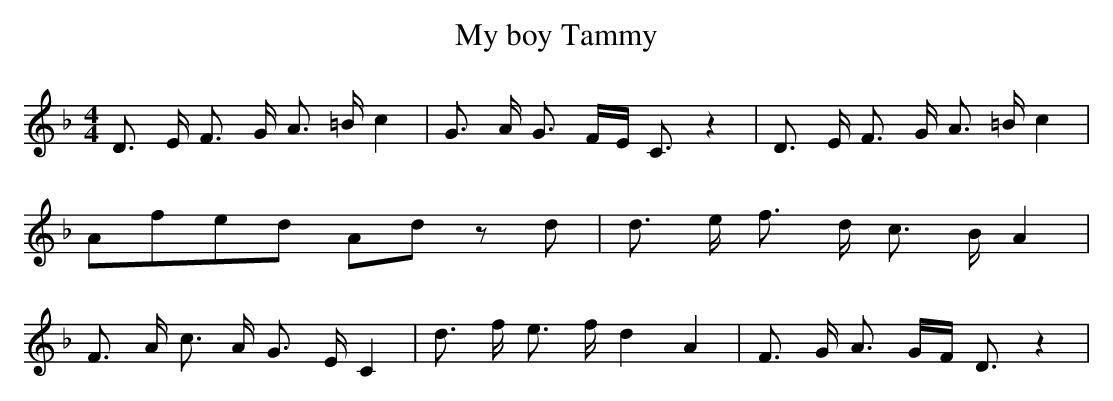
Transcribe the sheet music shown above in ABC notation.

X:1
T:My boy Tammy
M:4/4
L:1/8
K:F
 D3/2 E/2 F3/2 G/2 A3/2 =B/2 c2| G3/2- A/2 G3/2- F/2E/2 C3/2 z2| D3/2 E/2 F3/2 G/2 A3/2 =B/2 c2|\
A-fe-d Ad z d| d3/2 e/2 f3/2 d/2 c3/2 B/2 A2| F3/2 A/2 c3/2 A/2 G3/2 E/2 C2|\
 d3/2 f/2 e3/2 f/2 d2 A2| F3/2 G/2 A3/2 G/2F/2 D3/2 z2|
